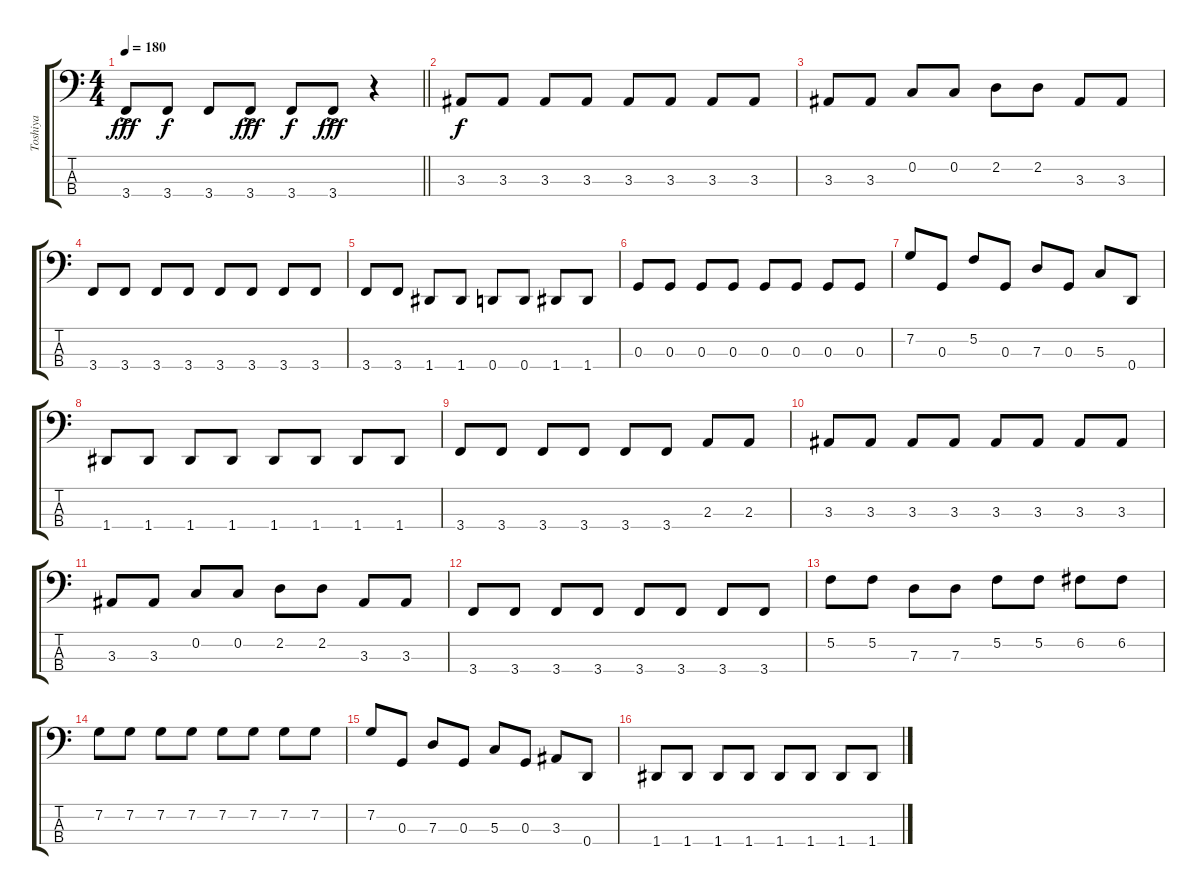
\track ("Toshiya" "Toshiya") {instrument electricbasspick}
\staff {score tabs}
\tuning (F2 C2 G1 D1) {hide}
\ts (4 4)
\tempo 180
\clef f4
\barLineRight lightlight
\ks c
3.4{ac}.8{dy fff} 3.4.8{dy f} 3.4.8 3.4{ac}.8{dy fff} 3.4.8{dy f} 3.4{ac}.8{dy fff} r.4 |
3.3.8{dy f} 3.3.8 3.3.8 3.3.8 3.3.8 3.3.8 3.3.8 3.3.8 |
3.3.8 3.3.8 0.2.8 0.2.8 2.2.8 2.2.8 3.3.8 3.3.8 |
3.4.8 3.4.8 3.4.8 3.4.8 3.4.8 3.4.8 3.4.8 3.4.8 |
3.4.8 3.4.8 1.4.8 1.4.8 0.4.8 0.4.8 1.4.8 1.4.8 |
0.3.8 0.3.8 0.3.8 0.3.8 0.3.8 0.3.8 0.3.8 0.3.8 |
7.2.8 0.3.8 5.2.8 0.3.8 7.3.8 0.3.8 5.3.8 0.4.8 |
1.4.8 1.4.8 1.4.8 1.4.8 1.4.8 1.4.8 1.4.8 1.4.8 |
3.4.8 3.4.8 3.4.8 3.4.8 3.4.8 3.4.8 2.3.8 2.3.8 |
3.3.8 3.3.8 3.3.8 3.3.8 3.3.8 3.3.8 3.3.8 3.3.8 |
3.3.8 3.3.8 0.2.8 0.2.8 2.2.8 2.2.8 3.3.8 3.3.8 |
3.4.8 3.4.8 3.4.8 3.4.8 3.4.8 3.4.8 3.4.8 3.4.8 |
5.2.8 5.2.8 7.3.8 7.3.8 5.2.8 5.2.8 6.2.8 6.2.8 |
7.2.8 7.2.8 7.2.8 7.2.8 7.2.8 7.2.8 7.2.8 7.2.8 |
7.2.8 0.3.8 7.3.8 0.3.8 5.3.8 0.3.8 3.3.8 0.4.8 |
1.4.8 1.4.8 1.4.8 1.4.8 1.4.8 1.4.8 1.4.8 1.4.8
